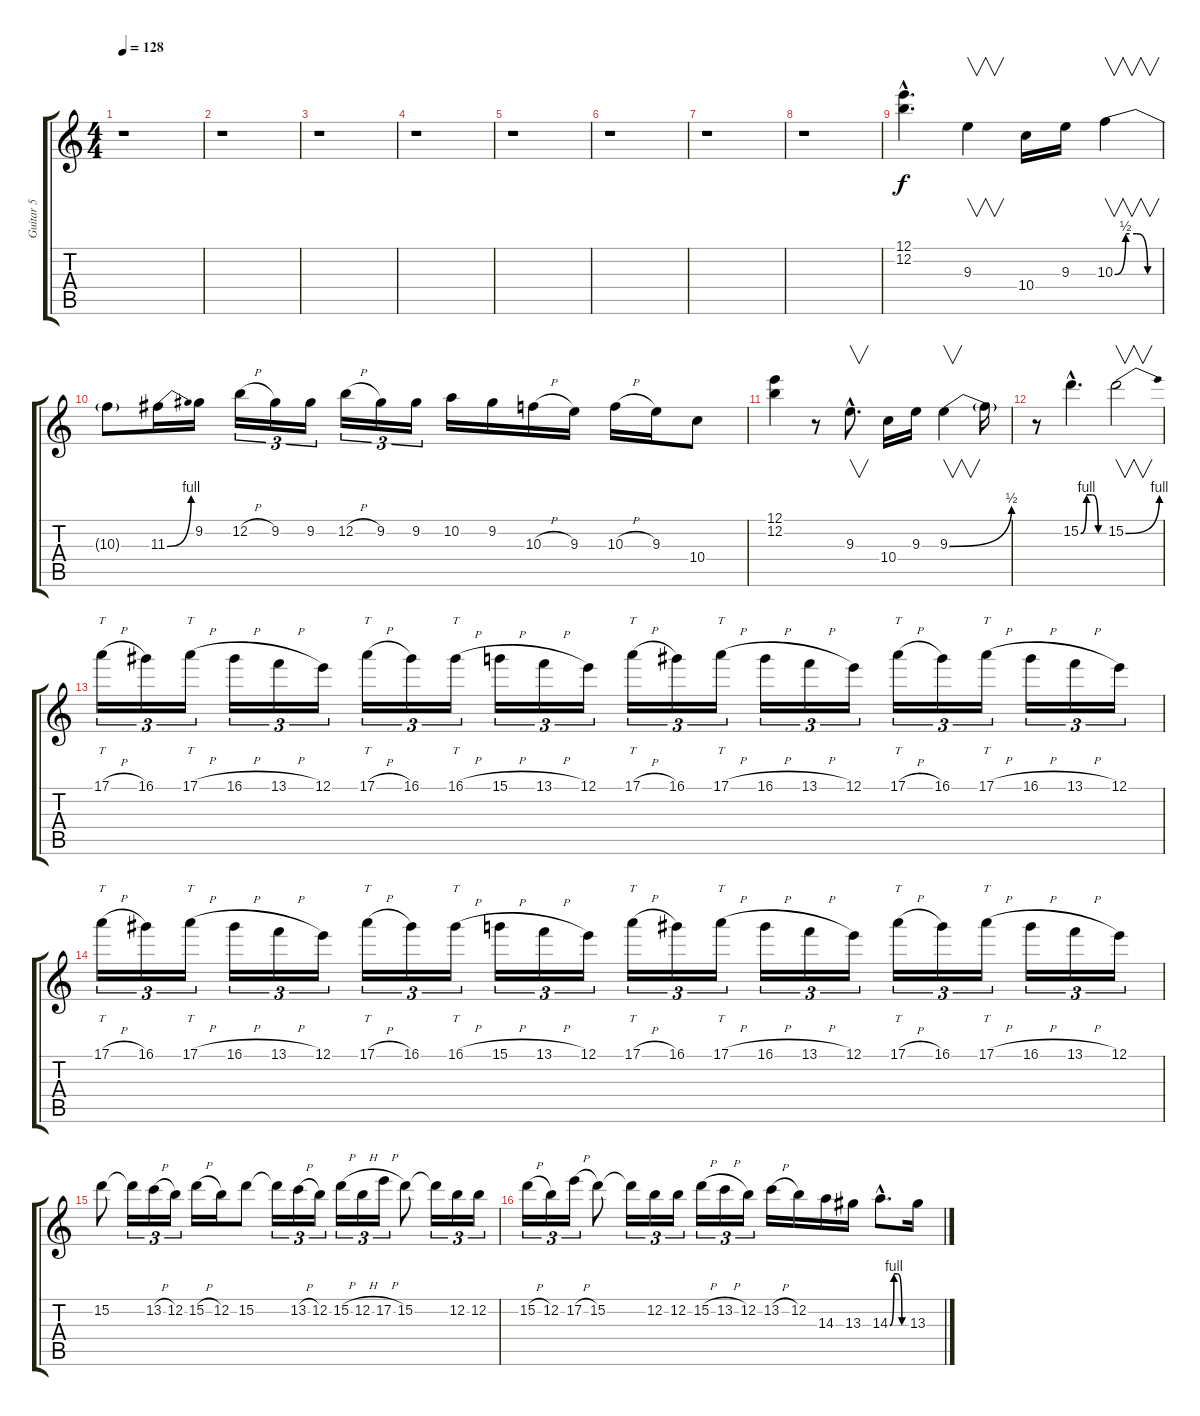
\track ("Guitar 5" "Guitar 5") {instrument distortionguitar}
\staff {score tabs}
\tuning (E4 B3 G3 D3 A2 E2) {hide}
\ts (4 4)
\tempo 128
\clef g2
\ks c
r.1{dy f} |
r.1 |
r.1 |
r.1 |
r.1 |
r.1 |
r.1 |
r.1 |
(12.1{hac} 12.2{hac}).4{d} 9.3.4{v} 10.4.16 9.3.16 10.3{be (custom 0 0 15 2 30 2 45 0 60 0)}.4{v} |
10.3{t}.8 11.3{be (bend 0 0 60 4)}.16 9.2.16 12.2{h}.16{tu (3 2)} 9.2.16{tu (3 2)} 9.2.16{tu (3 2)} 12.2{h}.16{tu (3 2)} 9.2.16{tu (3 2)} 9.2.16{tu (3 2)} 10.2.16 9.2.16 10.3{h}.16 9.3.16 10.3{h}.16 9.3.16 10.4.8 |
(12.1 12.2).4 r.8 9.3{hac}.8{v d} 10.4.16 9.3.16 9.3{be (bend 0 0 60 2)}.4{v} 9.3{t}.16 |
r.8 15.2{be (custom 0 0 15 4 30 4 45 0 60 0) hac}.4{d} 15.2{be (bend 0 0 60 4)}.2{v} |
17.1{h}.16{tt tu (3 2)} 16.1.16{tu (3 2)} 17.1{h}.16{tt tu (3 2)} 16.1{h}.16{tu (3 2)} 13.1{h}.16{tu (3 2)} 12.1.16{tu (3 2)} 17.1{h}.16{tt tu (3 2)} 16.1.16{tu (3 2)} 16.1{h}.16{tt tu (3 2)} 15.1{h}.16{tu (3 2)} 13.1{h}.16{tu (3 2)} 12.1.16{tu (3 2)} 17.1{h}.16{tt tu (3 2)} 16.1.16{tu (3 2)} 17.1{h}.16{tt tu (3 2)} 16.1{h}.16{tu (3 2)} 13.1{h}.16{tu (3 2)} 12.1.16{tu (3 2)} 17.1{h}.16{tt tu (3 2)} 16.1.16{tu (3 2)} 17.1{h}.16{tt tu (3 2)} 16.1{h}.16{tu (3 2)} 13.1{h}.16{tu (3 2)} 12.1.16{tu (3 2)} |
17.1{h}.16{tt tu (3 2)} 16.1.16{tu (3 2)} 17.1{h}.16{tt tu (3 2)} 16.1{h}.16{tu (3 2)} 13.1{h}.16{tu (3 2)} 12.1.16{tu (3 2)} 17.1{h}.16{tt tu (3 2)} 16.1.16{tu (3 2)} 16.1{h}.16{tt tu (3 2)} 15.1{h}.16{tu (3 2)} 13.1{h}.16{tu (3 2)} 12.1.16{tu (3 2)} 17.1{h}.16{tt tu (3 2)} 16.1.16{tu (3 2)} 17.1{h}.16{tt tu (3 2)} 16.1{h}.16{tu (3 2)} 13.1{h}.16{tu (3 2)} 12.1.16{tu (3 2)} 17.1{h}.16{tt tu (3 2)} 16.1.16{tu (3 2)} 17.1{h}.16{tt tu (3 2)} 16.1{h}.16{tu (3 2)} 13.1{h}.16{tu (3 2)} 12.1.16{tu (3 2)} |
15.2.8 15.2{t}.16{tu (3 2)} 13.2{h}.16{tu (3 2)} 12.2.16{tu (3 2)} 15.2{h}.16 12.2.16 15.2.8 15.2{t}.16{tu (3 2)} 13.2{h}.16{tu (3 2)} 12.2.16{tu (3 2)} 15.2{h}.16{tu (3 2)} 12.2{h}.16{tu (3 2)} 17.2{h}.16{tu (3 2)} 15.2.8 15.2{t}.16{tu (3 2)} 12.2.16{tu (3 2)} 12.2.16{tu (3 2)} |
15.2{h}.16{tu (3 2)} 12.2.16{tu (3 2)} 17.2{h}.16{tu (3 2)} 15.2.8 15.2{t}.16{tu (3 2)} 12.2.16{tu (3 2)} 12.2.16{tu (3 2)} 15.2{h}.16{tu (3 2)} 13.2{h}.16{tu (3 2)} 12.2.16{tu (3 2)} 13.2{h}.16 12.2.16 14.3.16 13.3.16 14.3{be (custom 0 0 15 4 30 4 45 0 60 0) hac}.8{d} 13.3.16
